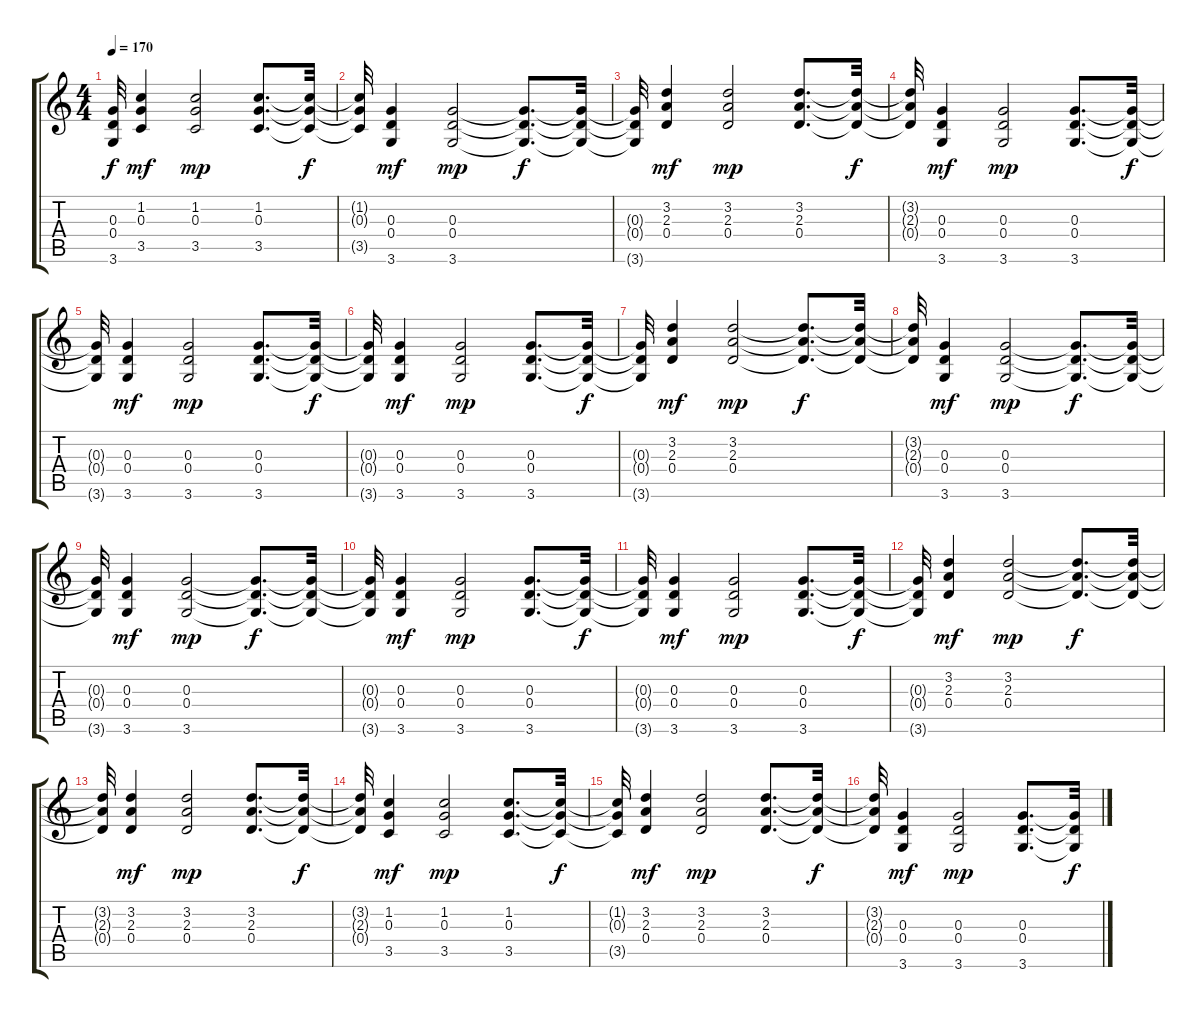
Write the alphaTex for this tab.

\track "" {instrument electricguitarclean}
\staff {score tabs}
\tuning (E4 B3 G3 D3 A2 E2) {hide}
\ts (4 4)
\tempo 170
\clef g2
\ks c
(0.3{t} 0.4{t} 3.6{t}).32{dy f} (1.2 0.3 3.5).4{dy mf} (1.2 0.3 3.5).2{dy mp} (1.2 0.3 3.5).8{d} (1.2{t} 0.3{t} 3.5{t}).32{dy f} |
(1.2{t} 0.3{t} 3.5{t}).32 (0.3 0.4 3.6).4{dy mf} (0.3 0.4 3.6).2{dy mp} (0.3{t} 0.4{t} 3.6{t}).8{d dy f} (0.3{t} 0.4{t} 3.6{t}).32 |
(0.3{t} 0.4{t} 3.6{t}).32 (3.2 2.3 0.4).4{dy mf} (3.2 2.3 0.4).2{dy mp} (3.2 2.3 0.4).8{d} (3.2{t} 2.3{t} 0.4{t}).32{dy f} |
(3.2{t} 2.3{t} 0.4{t}).32 (0.3 0.4 3.6).4{dy mf} (0.3 0.4 3.6).2{dy mp} (0.3 0.4 3.6).8{d} (0.3{t} 0.4{t} 3.6{t}).32{dy f} |
(0.3{t} 0.4{t} 3.6{t}).32 (0.3 0.4 3.6).4{dy mf} (0.3 0.4 3.6).2{dy mp} (0.3 0.4 3.6).8{d} (0.3{t} 0.4{t} 3.6{t}).32{dy f} |
(0.3{t} 0.4{t} 3.6{t}).32 (0.3 0.4 3.6).4{dy mf} (0.3 0.4 3.6).2{dy mp} (0.3 0.4 3.6).8{d} (0.3{t} 0.4{t} 3.6{t}).32{dy f} |
(0.3{t} 0.4{t} 3.6{t}).32 (3.2 2.3 0.4).4{dy mf} (3.2 2.3 0.4).2{dy mp} (3.2{t} 2.3{t} 0.4{t}).8{d dy f} (3.2{t} 2.3{t} 0.4{t}).32 |
(3.2{t} 2.3{t} 0.4{t}).32 (0.3 0.4 3.6).4{dy mf} (0.3 0.4 3.6).2{dy mp} (0.3{t} 0.4{t} 3.6{t}).8{d dy f} (0.3{t} 0.4{t} 3.6{t}).32 |
(0.3{t} 0.4{t} 3.6{t}).32 (0.3 0.4 3.6).4{dy mf} (0.3 0.4 3.6).2{dy mp} (0.3{t} 0.4{t} 3.6{t}).8{d dy f} (0.3{t} 0.4{t} 3.6{t}).32 |
(0.3{t} 0.4{t} 3.6{t}).32 (0.3 0.4 3.6).4{dy mf} (0.3 0.4 3.6).2{dy mp} (0.3 0.4 3.6).8{d} (0.3{t} 0.4{t} 3.6{t}).32{dy f} |
(0.3{t} 0.4{t} 3.6{t}).32 (0.3 0.4 3.6).4{dy mf} (0.3 0.4 3.6).2{dy mp} (0.3 0.4 3.6).8{d} (0.3{t} 0.4{t} 3.6{t}).32{dy f} |
(0.3{t} 0.4{t} 3.6{t}).32 (3.2 2.3 0.4).4{dy mf} (3.2 2.3 0.4).2{dy mp} (3.2{t} 2.3{t} 0.4{t}).8{d dy f} (3.2{t} 2.3{t} 0.4{t}).32 |
(3.2{t} 2.3{t} 0.4{t}).32 (3.2 2.3 0.4).4{dy mf} (3.2 2.3 0.4).2{dy mp} (3.2 2.3 0.4).8{d} (3.2{t} 2.3{t} 0.4{t}).32{dy f} |
(3.2{t} 2.3{t} 0.4{t}).32 (1.2 0.3 3.5).4{dy mf} (1.2 0.3 3.5).2{dy mp} (1.2 0.3 3.5).8{d} (1.2{t} 0.3{t} 3.5{t}).32{dy f} |
(1.2{t} 0.3{t} 3.5{t}).32 (3.2 2.3 0.4).4{dy mf} (3.2 2.3 0.4).2{dy mp} (3.2 2.3 0.4).8{d} (3.2{t} 2.3{t} 0.4{t}).32{dy f} |
(3.2{t} 2.3{t} 0.4{t}).32 (0.3 0.4 3.6).4{dy mf} (0.3 0.4 3.6).2{dy mp} (0.3 0.4 3.6).8{d} (0.3{t} 0.4{t} 3.6{t}).32{dy f}
